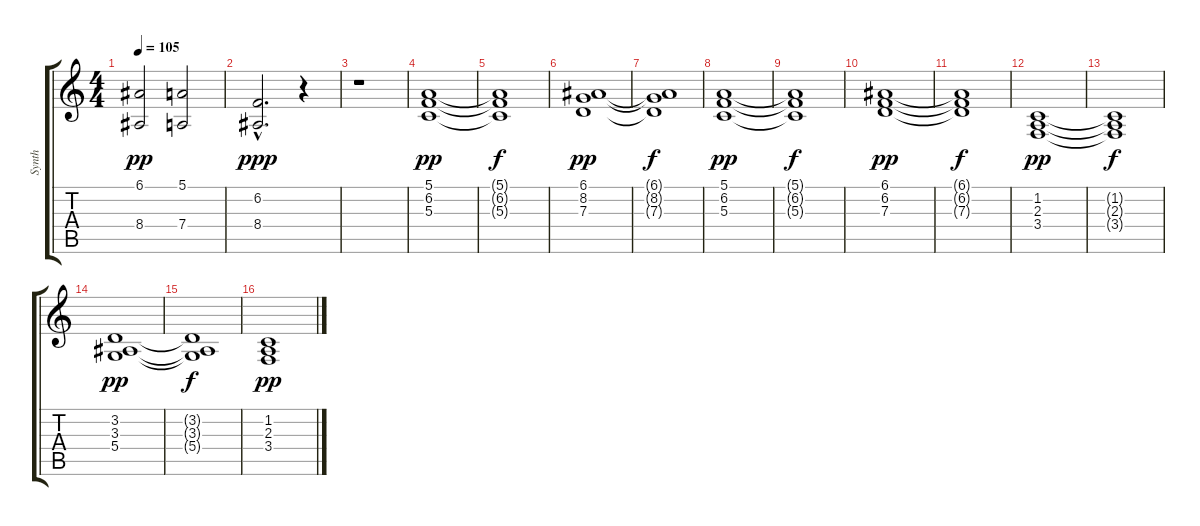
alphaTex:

\track ("Synth" "Synth") {instrument pad2warm}
\staff {score tabs}
\tuning (E4 B3 G3 D3 A2 E2) {hide}
\ts (4 4)
\tempo 105
\clef g2
\ks c
(6.1 8.4).2{dy pp} (5.1 7.4).2 |
(6.2{hac} 8.4{hac}).2{d dy ppp} r.4 |
r.1 |
(5.1 6.2 5.3).1{dy pp} |
(5.1{t} 6.2{t} 5.3{t}).1{dy f} |
(6.1 8.2 7.3).1{dy pp} |
(6.1{t} 8.2{t} 7.3{t}).1{dy f} |
(5.1 6.2 5.3).1{dy pp} |
(5.1{t} 6.2{t} 5.3{t}).1{dy f} |
(6.1 6.2 7.3).1{dy pp} |
(6.1{t} 6.2{t} 7.3{t}).1{dy f} |
(1.2 2.3 3.4).1{dy pp} |
(1.2{t} 2.3{t} 3.4{t}).1{dy f} |
(3.2 3.3 5.4).1{dy pp} |
(3.2{t} 3.3{t} 5.4{t}).1{dy f} |
(1.2 2.3 3.4).1{dy pp}
